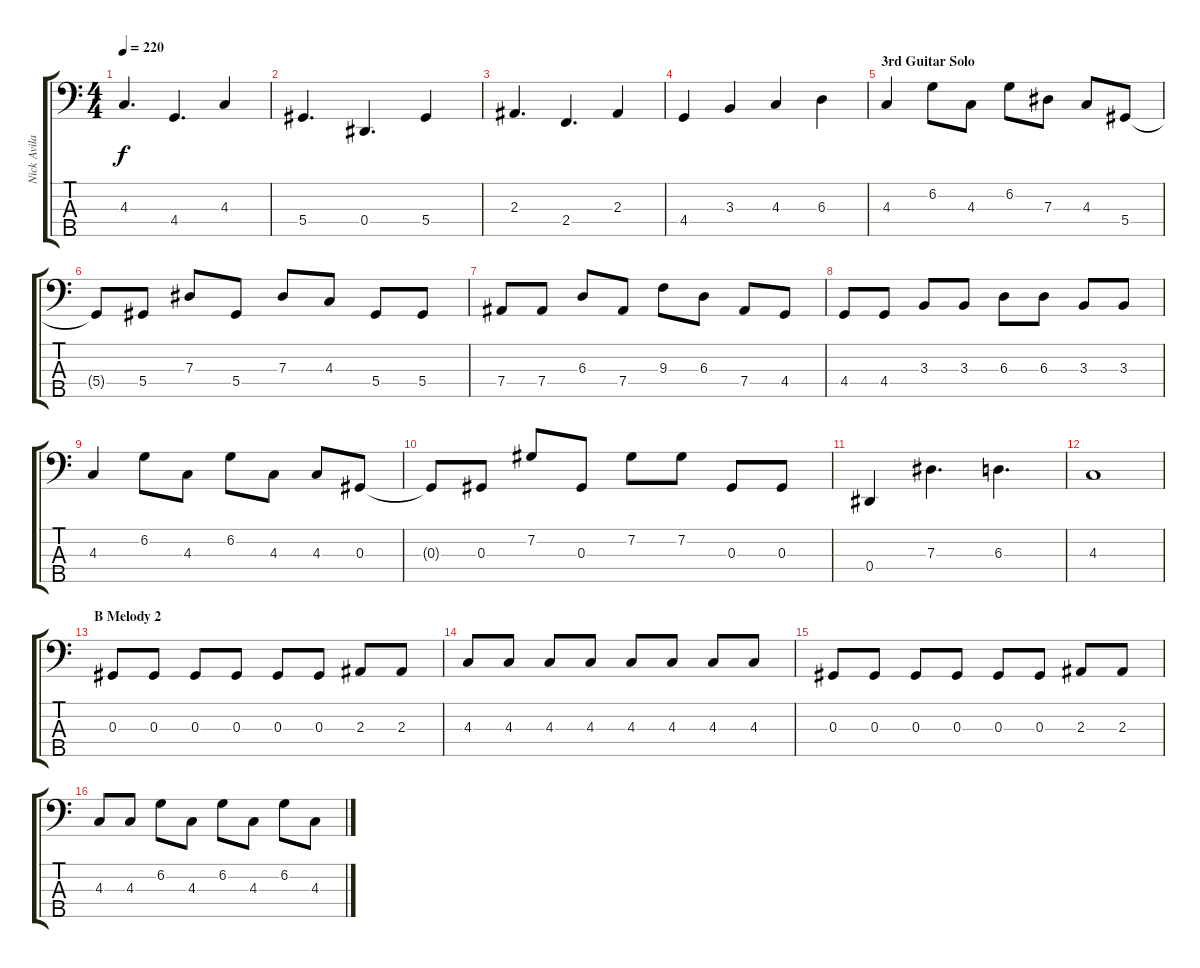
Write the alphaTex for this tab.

\track ("Nick Avila" "Nick Avila") {instrument electricbassfinger}
\staff {score tabs}
\tuning (Gb2 Db2 Ab1 Eb1 Bb0) {hide}
\ts (4 4)
\tempo 220
\clef f4
\ks c
4.3.4{d dy f} 4.4.4{d} 4.3.4 |
5.4.4{d} 0.4.4{d} 5.4.4 |
2.3.4{d} 2.4.4{d} 2.3.4 |
4.4.4 3.3.4 4.3.4 6.3.4 |
\section ("" "3rd Guitar Solo")
4.3.4 6.2.8 4.3.8 6.2.8 7.3.8 4.3.8 5.4.8 |
5.4{t}.8 5.4.8 7.3.8 5.4.8 7.3.8 4.3.8 5.4.8 5.4.8 |
7.4.8 7.4.8 6.3.8 7.4.8 9.3.8 6.3.8 7.4.8 4.4.8 |
4.4.8 4.4.8 3.3.8 3.3.8 6.3.8 6.3.8 3.3.8 3.3.8 |
4.3.4 6.2.8 4.3.8 6.2.8 4.3.8 4.3.8 0.3.8 |
0.3{t}.8 0.3.8 7.2.8 0.3.8 7.2.8 7.2.8 0.3.8 0.3.8 |
0.4.4 7.3.4{d} 6.3.4{d} |
4.3.1 |
\section ("" "B Melody 2")
0.3.8 0.3.8 0.3.8 0.3.8 0.3.8 0.3.8 2.3.8 2.3.8 |
4.3.8 4.3.8 4.3.8 4.3.8 4.3.8 4.3.8 4.3.8 4.3.8 |
0.3.8 0.3.8 0.3.8 0.3.8 0.3.8 0.3.8 2.3.8 2.3.8 |
4.3.8 4.3.8 6.2.8 4.3.8 6.2.8 4.3.8 6.2.8 4.3.8
